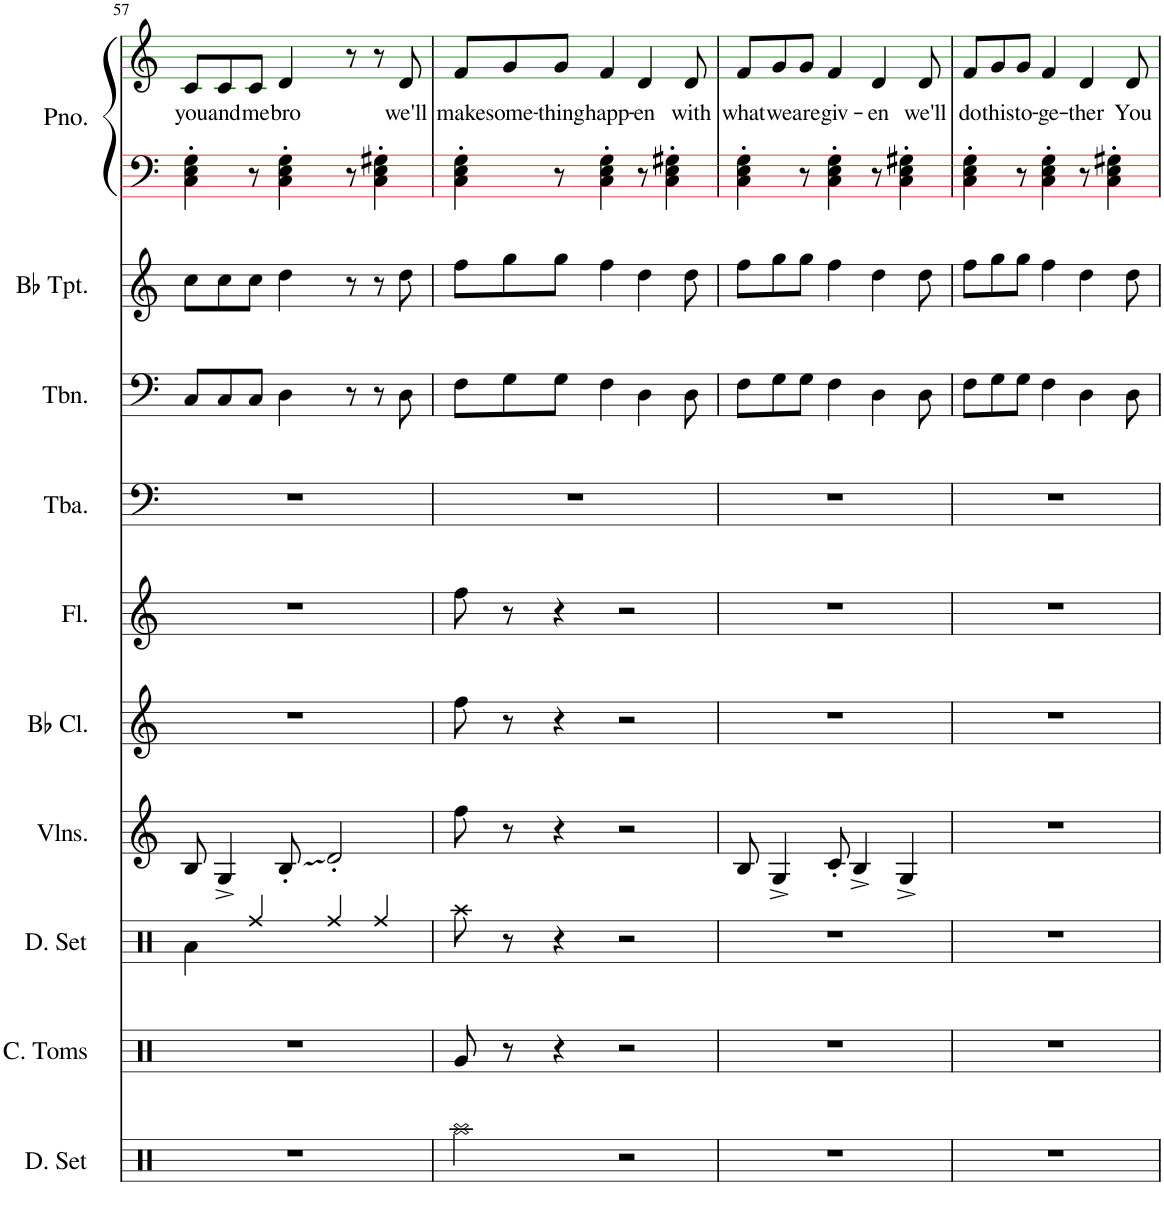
**kern	**kern	**kern	**kern	**kern	**kern	**kern	**kern	**kern	**kern	**kern	**text
*part10	*part9	*part8	*part7	*part6	*part5	*part4	*part3	*part2	*part1	*part1	*part1
*staff11	*staff10	*staff9	*staff8	*staff7	*staff6	*staff5	*staff4	*staff3	*staff2	*staff1	*staff1
*I"Drumset	*I"Concert Toms	*I"Drumset	*I"Violins	*I"Bb Clarinet	*I"Flute	*I"Tuba	*I"Trombone	*I"Bb Trumpet	*I"Piano	*	*
*I'D. Set	*I'C. Toms	*I'D. Set	*I'Vlns.	*I'Bb Cl.	*I'Fl.	*I'Tba.	*I'Tbn.	*I'Bb Tpt.	*I'Pno.	*	*
!!LO:PB:g=z
*clefX	*clefX	*clefX	*clefG2	*clefG2	*clefG2	*clefF4	*clefF4	*clefG2	*clefF4	*clefG2	*
*	*	*	*	*ITrd1c2	*	*	*	*ITrd1c2	*	*	*
*k[]	*k[]	*k[]	*k[]	*k[]	*k[]	*k[]	*k[]	*k[]	*k[]	*k[]	*
*M4/4	*M4/4	*M4/4	*M4/4	*M4/4	*M4/4	*M4/4	*M4/4	*M4/4	*M4/4	*M4/4	*
=57	=57	=57	=57	=57	=57	=57	=57	=57	=57	=57	=57
!	!	!	!	!	!	!	!	!	!	!	!LO:LY:b
1r	1r	4Ra\	8B/	1r	1r	1r	8C/L	8cc\L	4C\' 4E\' 4G\'	8c/L	you
!	!	!	!	!	!	!	!	!	!	!	!LO:LY:b
.	.	.	4G^/	.	.	.	8C/	8cc\	.	8c/	and
!	!	!	!	!	!	!	!	!	!	!	!LO:LY:b
.	.	4Rff/	.	.	.	.	8C/J	8cc\J	8r	8c/J	me
!	!	!	!	!	!	!	!	!	!	!	!LO:LY:b
.	.	.	8B'/	.	.	.	4D\	4dd\	4C\' 4E\' 4G\'	4d/	bro
.	.	4Rff/	2d'/	.	.	.	.	.	.	.	.
.	.	.	.	.	.	.	8r	8r	8r	8r	.
.	.	4Rff/	.	.	.	.	8r	8r	4C\' 4E\' 4G#X\'	8r	.
!	!	!	!	!	!	!	!	!	!	!	!LO:LY:b
.	.	.	.	.	.	.	8D\	8dd\	.	8d/	we'll
=58	=58	=58	=58	=58	=58	=58	=58	=58	=58	=58	=58
!	!	!	!	!	!	!	!	!	!	!	!LO:LY:b
2Raa\	8Rg/	8Raa\	8ff\	8ff\	8ff\	1r	8F\L	8ff\L	4C\' 4E\' 4G\'	8f/L	make
!	!	!	!	!	!	!	!	!	!	!	!LO:LY:b
.	8r	8r	8r	8r	8r	.	8G\	8gg\	.	8g/	some-
!	!	!	!	!	!	!	!	!	!	!	!LO:LY:b
.	4r	4r	4r	4r	4r	.	8G\J	8gg\J	8r	8g/J	-thing
!	!	!	!	!	!	!	!	!	!	!	!LO:LY:b
.	.	.	.	.	.	.	4F\	4ff\	4C\' 4E\' 4G\'	4f/	happ-
2r	2r	2r	2r	2r	2r	.	.	.	.	.	.
!	!	!	!	!	!	!	!	!	!	!	!LO:LY:b
.	.	.	.	.	.	.	4D\	4dd\	8r	4d/	-en
.	.	.	.	.	.	.	.	.	4C\' 4E\' 4G#X\'	.	.
!	!	!	!	!	!	!	!	!	!	!	!LO:LY:b
.	.	.	.	.	.	.	8D\	8dd\	.	8d/	with
=59	=59	=59	=59	=59	=59	=59	=59	=59	=59	=59	=59
!	!	!	!	!	!	!	!	!	!	!	!LO:LY:b
1r	1r	1r	8B/	1r	1r	1r	8F\L	8ff\L	4C\' 4E\' 4G\'	8f/L	what
!	!	!	!	!	!	!	!	!	!	!	!LO:LY:b
.	.	.	4G^/	.	.	.	8G\	8gg\	.	8g/	we
!	!	!	!	!	!	!	!	!	!	!	!LO:LY:b
.	.	.	.	.	.	.	8G\J	8gg\J	8r	8g/J	are
!	!	!	!	!	!	!	!	!	!	!	!LO:LY:b
.	.	.	8c'/	.	.	.	4F\	4ff\	4C\' 4E\' 4G\'	4f/	giv-
.	.	.	4B^/	.	.	.	.	.	.	.	.
!	!	!	!	!	!	!	!	!	!	!	!LO:LY:b
.	.	.	.	.	.	.	4D\	4dd\	8r	4d/	-en
.	.	.	4G^/	.	.	.	.	.	4C\' 4E\' 4G#X\'	.	.
!	!	!	!	!	!	!	!	!	!	!	!LO:LY:b
.	.	.	.	.	.	.	8D\	8dd\	.	8d/	we'll
=60	=60	=60	=60	=60	=60	=60	=60	=60	=60	=60	=60
!	!	!	!	!	!	!	!	!	!	!	!LO:LY:b
1r	1r	1r	1r	1r	1r	1r	8F\L	8ff\L	4C\' 4E\' 4G\'	8f/L	do
!	!	!	!	!	!	!	!	!	!	!	!LO:LY:b
.	.	.	.	.	.	.	8G\	8gg\	.	8g/	this
!	!	!	!	!	!	!	!	!	!	!	!LO:LY:b
.	.	.	.	.	.	.	8G\J	8gg\J	8r	8g/J	to-
!	!	!	!	!	!	!	!	!	!	!	!LO:LY:b
.	.	.	.	.	.	.	4F\	4ff\	4C\' 4E\' 4G\'	4f/	-ge-
!	!	!	!	!	!	!	!	!	!	!	!LO:LY:b
.	.	.	.	.	.	.	4D\	4dd\	8r	4d/	-ther
.	.	.	.	.	.	.	.	.	4C\' 4E\' 4G#X\'	.	.
!	!	!	!	!	!	!	!	!	!	!	!LO:LY:b
.	.	.	.	.	.	.	8D\	8dd\	.	8d/	You
=	=	=	=	=	=	=	=	=	=	=	=
*-	*-	*-	*-	*-	*-	*-	*-	*-	*-	*-	*-
